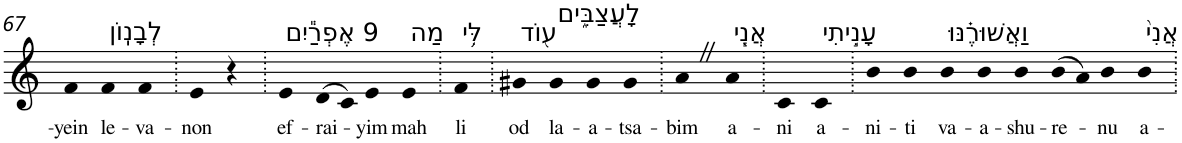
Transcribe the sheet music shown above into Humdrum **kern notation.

**kern	**text
*part1	*part1
*staff1	*staff1
*I"Piano	*
*I'Pno	*
!!LO:PB:g=z
*clefG2	*
*k[]	*
=67	=67
!	!LO:LY:b
4f	-yein
!LO:TX:a:t=לְבָנֽוֹן	!
!	!LO:LY:b
4f	le-
!	!LO:LY:b
4f	-va-
=68.	=68.
!	!LO:LY:b
4e	-non
4r	.
=69.	=69.
!LO:TX:a:t=9 אֶפְרַ֕יִם	!
!	!LO:LY:b
4e	ef-
!	!LO:LY:b
(>8d	-rai-
8c)	.
!	!LO:LY:b
4e	-yim
!LO:TX:a:t=מַה	!
!	!LO:LY:b
4e	mah
=70.	=70.
!LO:TX:a:t=לִּ֥י	!
!	!LO:LY:b
4f	li
=71.	=71.
!LO:TX:a:t=ע֖וֹד	!
!	!LO:LY:b
4g#X	od
!LO:TX:a:t=לָעֲצַבִּ֑ים	!
!	!LO:LY:b
4g#	la-
!	!LO:LY:b
4g#	-a-
!	!LO:LY:b
4g#	-tsa-
=72.	=72.
!	!LO:LY:b
4aZ	-bim
!LO:TX:a:t=אֲנִ֧י	!
!	!LO:LY:b
4a	a-
=73.	=73.
!	!LO:LY:b
4c	-ni
!LO:TX:a:t=עָנִ֣יתִי	!
!	!LO:LY:b
4c	a-
=74.	=74.
!	!LO:LY:b
4b	-ni-
!	!LO:LY:b
4b	-ti
!LO:TX:a:t=וַאֲשׁוּרֶ֗נּוּ	!
!	!LO:LY:b
4b	va-
!	!LO:LY:b
4b	-a-
!	!LO:LY:b
4b	-shu-
!	!LO:LY:b
(>8b	-re-
8a)	.
!	!LO:LY:b
4b	-nu
!LO:TX:a:t=אֲנִי֙	!
!	!LO:LY:b
4b	a-
=.	=.
*-	*-
